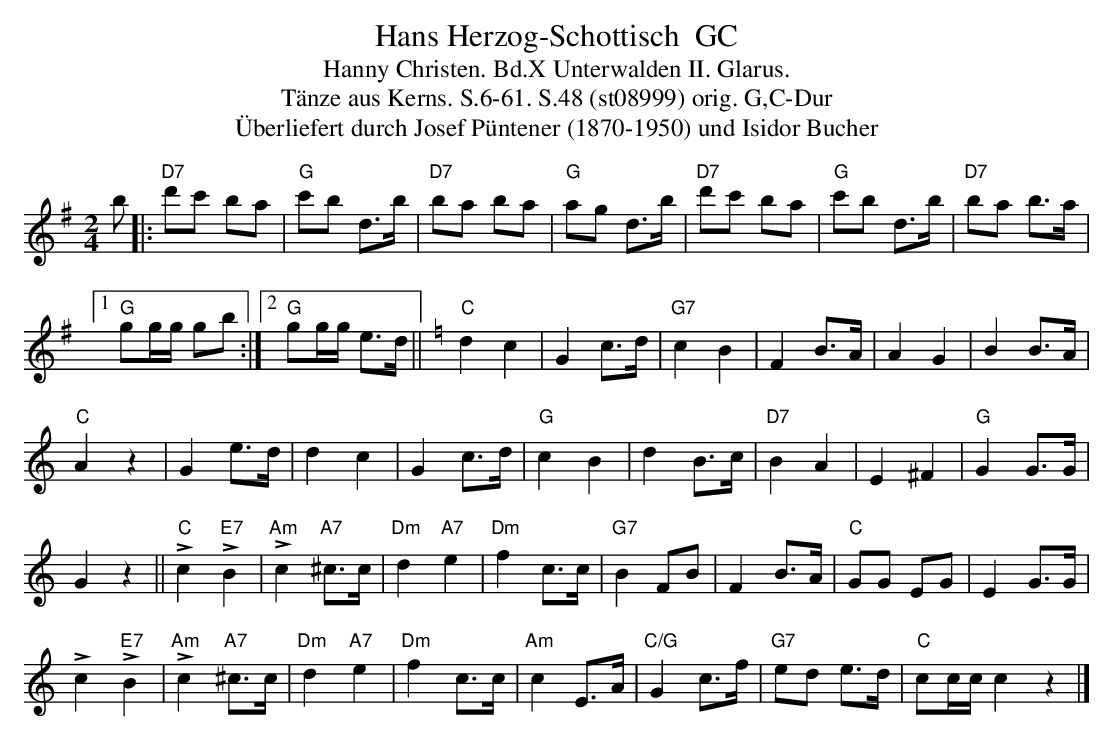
X:1
T: Hans Herzog-Schottisch  GC
T:Hanny Christen. Bd.X Unterwalden II. Glarus.
T: T\"anze aus Kerns. S.6-61. S.48 (st08999) orig. G,C-Dur
T: \"Uberliefert durch Josef P\"untener (1870-1950) und Isidor Bucher
M:2/4
L:1/8
K:G %%MIDI gchordon
b |: "D7"d'c' ba | "G"c'b d>b | "D7"ba ba | "G"ag d>b | "D7"d'c' ba | "G"c'b d>b | "D7"ba b>a |1
"G"gg/g/  gb :|2 "G"gg/g/ e>d || [K:C] "C"d2c2 | G2 c>d | "G7"c2B2 | F2 B>A | A2G2 | B2B>A |
"C"A2z2 | G2e>d | d2c2 | G2 c>d | "G"c2B2 | d2 B>c | "D7"B2A2 | E2^F2 | "G"G2G>G |
G2z2 || "C"!>!c2"E7"!>!B2 | "Am"!>!c2"A7"^c>c | "Dm"d2"A7"e2 | "Dm"f2 c>c | "G7"B2FB | F2B>A | "C"GG EG | E2G>G |
!>!c2"E7"!>!B2 | "Am"!>!c2"A7"^c>c | "Dm"d2"A7"e2 | "Dm"f2c>c | "Am"c2E>A | "C/G"G2c>f | "G7"ed e>d | "C"cc/c/ c2z2 |]
